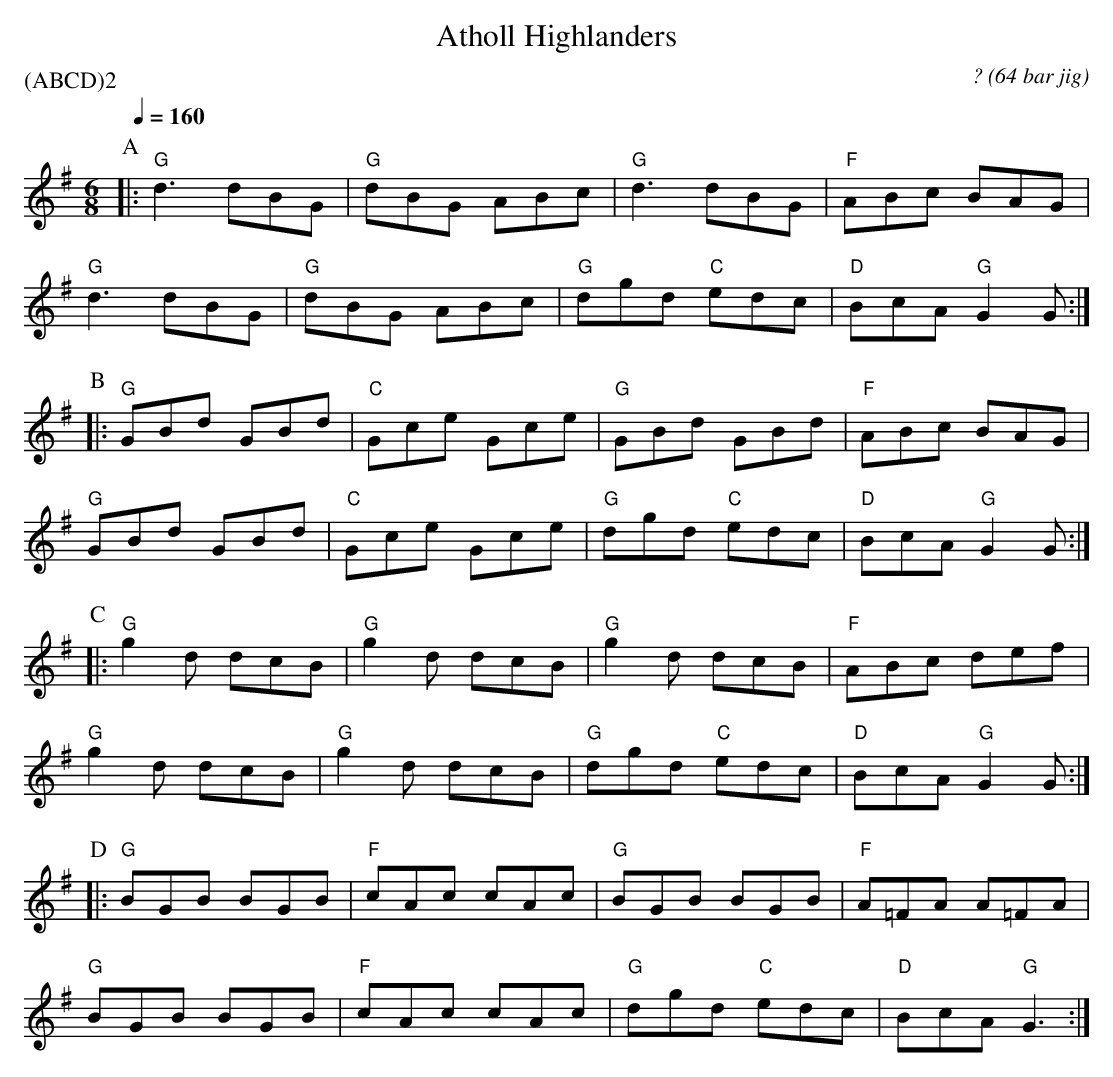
X:1
T:Atholl Highlanders
C:? (64 bar jig)
P:(ABCD)2
M:6/8
L:1/8
Q:1/4=160
K:G
P:A
|: "G" d3 dBG | "G" dBG ABc | "G" d3 dBG | "F" ABc BAG |
"G" d3 dBG | "G" dBG ABc | "G" dgd  "C" edc | "D" BcA  "G" G2 G :|
P:B
|: "G" GBd GBd | "C" Gce Gce | "G" GBd GBd | "F" ABc BAG |
 "G" GBd GBd | "C" Gce Gce | "G" dgd "C" edc | "D" BcA "G" G2 G  :|
P:C
|: "G" g2 d dcB | "G" g2 d dcB | "G" g2 d dcB | "F" ABc def |
"G" g2 d dcB | "G" g2 d dcB | "G" dgd "C" edc | "D" BcA "G" G2 G :|
P:D
|:  "G" BGB BGB | "F" cAc cAc | "G" BGB BGB | "F" A=FA A=FA |
"G" BGB BGB | "F" cAc cAc | "G" dgd "C" edc | "D" BcA "G" G3 :|
